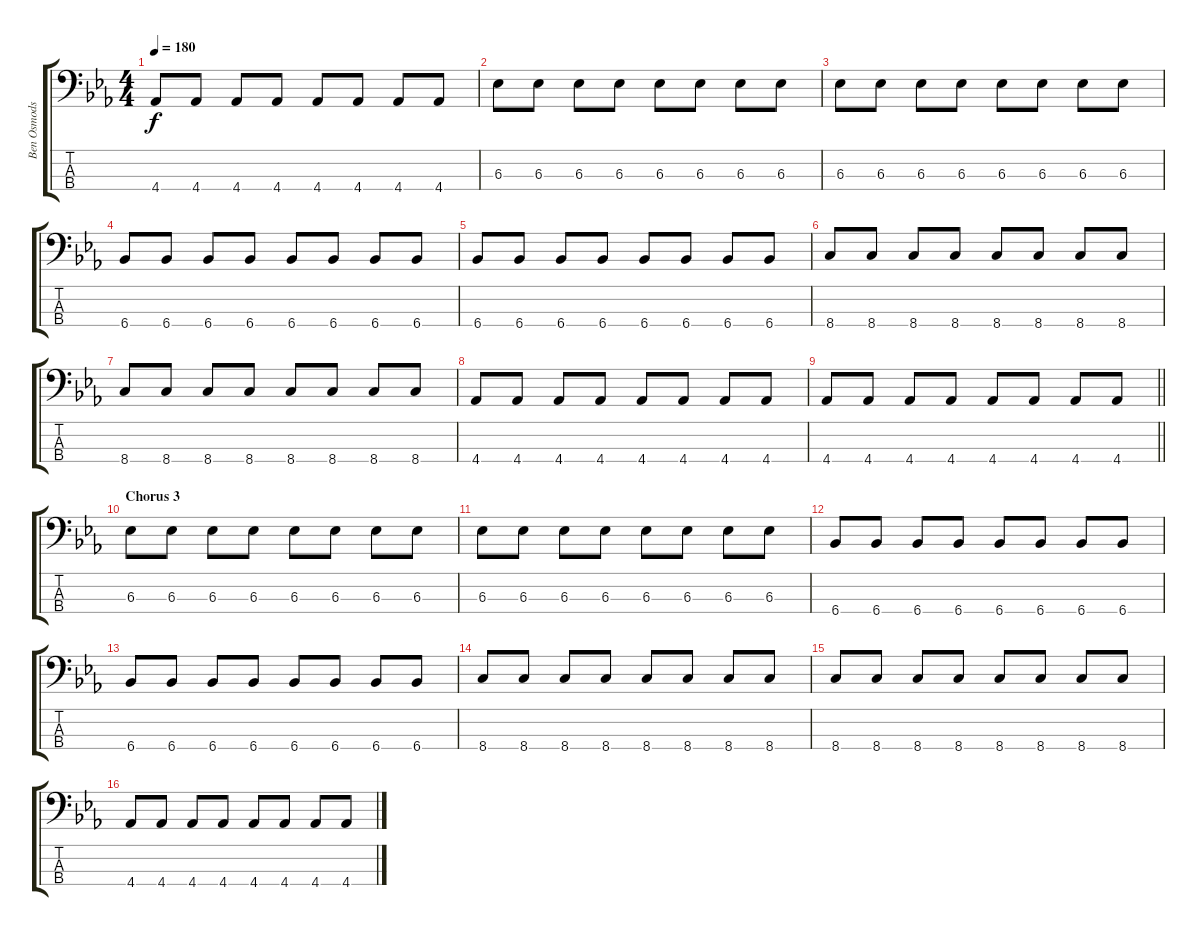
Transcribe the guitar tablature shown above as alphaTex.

\track ("Ben Osmodson - Bass" "Ben Osmods") {instrument electricbassfinger}
\staff {score tabs}
\tuning (G2 D2 A1 E1) {hide}
\ts (4 4)
\tempo 180
\clef f4
\ks eb
4.4.8{dy f} 4.4.8 4.4.8 4.4.8 4.4.8 4.4.8 4.4.8 4.4.8 |
6.3.8 6.3.8 6.3.8 6.3.8 6.3.8 6.3.8 6.3.8 6.3.8 |
6.3.8 6.3.8 6.3.8 6.3.8 6.3.8 6.3.8 6.3.8 6.3.8 |
6.4.8 6.4.8 6.4.8 6.4.8 6.4.8 6.4.8 6.4.8 6.4.8 |
6.4.8 6.4.8 6.4.8 6.4.8 6.4.8 6.4.8 6.4.8 6.4.8 |
8.4.8 8.4.8 8.4.8 8.4.8 8.4.8 8.4.8 8.4.8 8.4.8 |
8.4.8 8.4.8 8.4.8 8.4.8 8.4.8 8.4.8 8.4.8 8.4.8 |
4.4.8 4.4.8 4.4.8 4.4.8 4.4.8 4.4.8 4.4.8 4.4.8 |
\barLineRight lightlight
4.4.8 4.4.8 4.4.8 4.4.8 4.4.8 4.4.8 4.4.8 4.4.8 |
\section ("" "Chorus 3")
6.3.8 6.3.8 6.3.8 6.3.8 6.3.8 6.3.8 6.3.8 6.3.8 |
6.3.8 6.3.8 6.3.8 6.3.8 6.3.8 6.3.8 6.3.8 6.3.8 |
6.4.8 6.4.8 6.4.8 6.4.8 6.4.8 6.4.8 6.4.8 6.4.8 |
6.4.8 6.4.8 6.4.8 6.4.8 6.4.8 6.4.8 6.4.8 6.4.8 |
8.4.8 8.4.8 8.4.8 8.4.8 8.4.8 8.4.8 8.4.8 8.4.8 |
8.4.8 8.4.8 8.4.8 8.4.8 8.4.8 8.4.8 8.4.8 8.4.8 |
4.4.8 4.4.8 4.4.8 4.4.8 4.4.8 4.4.8 4.4.8 4.4.8
